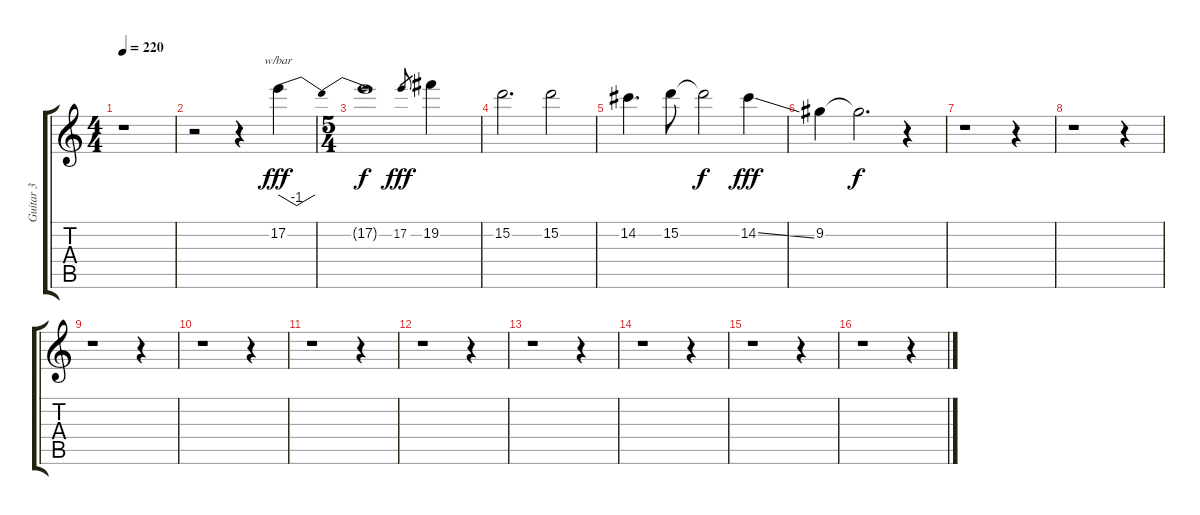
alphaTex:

\track ("Guitar 3" "Guitar 3") {instrument distortionguitar}
\staff {score tabs}
\tuning (E4 B3 G3 D3 A2 E2) {hide}
\ts (4 4)
\tempo 220
\clef g2
\ks c
r.1{dy f} |
r.2 r.4 17.2.4{tbe (dip default 0 0 30 -4 60 0) dy fff} |
\ts (5 4)
17.2{t}.1{dy f} 17.2.8{gr dy fff} 19.2.4 |
15.2.2{d} 15.2.2 |
14.2.4{d} 15.2.8 15.2{t}.2{dy f} 14.2{ss}.4{dy fff} |
9.2.4 9.2{t}.2{d dy f} r.4 |
r.1 r.4 |
r.1 r.4 |
r.1 r.4 |
r.1 r.4 |
r.1 r.4 |
r.1 r.4 |
r.1 r.4 |
r.1 r.4 |
r.1 r.4 |
r.1 r.4
